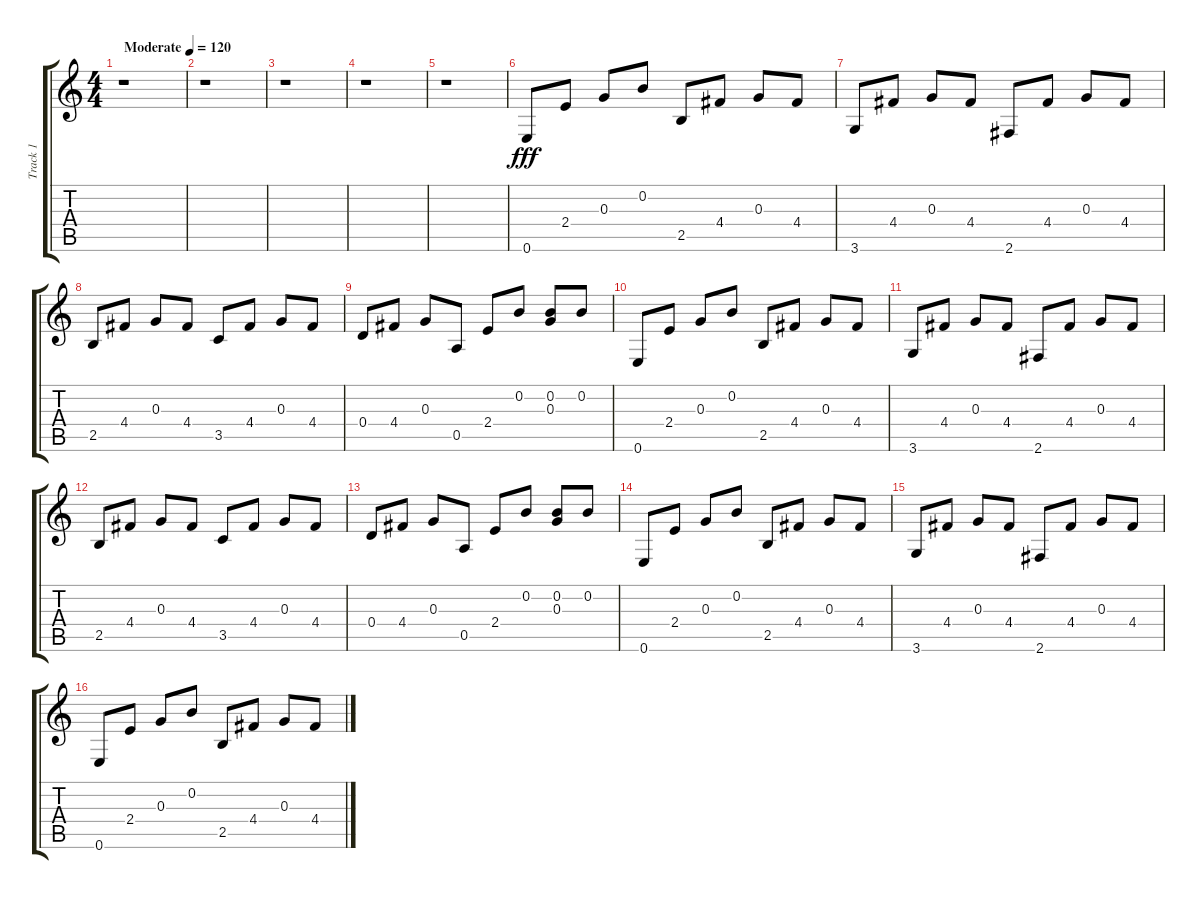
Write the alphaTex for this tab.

\track ("Track 1" "Track 1") {instrument acousticguitarsteel}
\staff {score tabs}
\tuning (E4 B3 G3 D3 A2 E2) {hide}
\ts (4 4)
\tempo (120 "Moderate")
\clef g2
\ks c
r.1{dy fff instrument acousticguitarsteel} |
r.1 |
r.1 |
r.1 |
r.1 |
0.6.8 2.4.8 0.3.8 0.2.8 2.5.8 4.4.8 0.3.8 4.4.8 |
3.6.8 4.4.8 0.3.8 4.4.8 2.6.8 4.4.8 0.3.8 4.4.8 |
2.5.8 4.4.8 0.3.8 4.4.8 3.5.8 4.4.8 0.3.8 4.4.8 |
0.4.8 4.4.8 0.3.8 0.5.8 2.4.8 0.2.8 (0.2 0.3).8 0.2.8 |
0.6.8 2.4.8 0.3.8 0.2.8 2.5.8 4.4.8 0.3.8 4.4.8 |
3.6.8 4.4.8 0.3.8 4.4.8 2.6.8 4.4.8 0.3.8 4.4.8 |
2.5.8 4.4.8 0.3.8 4.4.8 3.5.8 4.4.8 0.3.8 4.4.8 |
0.4.8 4.4.8 0.3.8 0.5.8 2.4.8 0.2.8 (0.2 0.3).8 0.2.8 |
0.6.8 2.4.8 0.3.8 0.2.8 2.5.8 4.4.8 0.3.8 4.4.8 |
3.6.8 4.4.8 0.3.8 4.4.8 2.6.8 4.4.8 0.3.8 4.4.8 |
0.6.8 2.4.8 0.3.8 0.2.8 2.5.8 4.4.8 0.3.8 4.4.8
